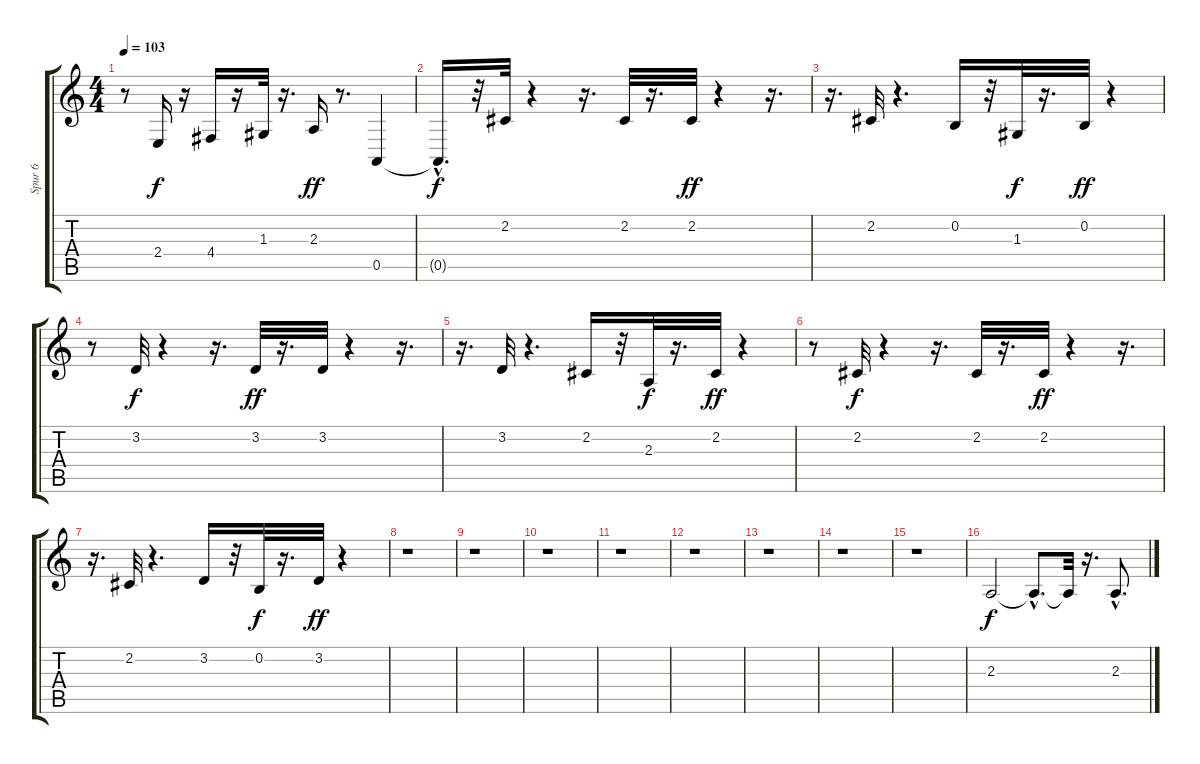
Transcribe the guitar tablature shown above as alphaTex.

\track ("Spur 6" "Spur 6") {instrument trombone}
\staff {score tabs}
\tuning (E4 B3 G3 D3 A2 E2) {hide}
\ts (4 4)
\tempo 103
\clef g2
\ks c
r.8{dy f} 2.4.16 r.16 4.4.16 r.16 1.3.32 r.16{d} 2.3.16{dy ff} r.8{d} 0.5.4 |
0.5{hac t}.16{d dy f} r.32 2.2.32 r.4 r.16{d} 2.2.32 r.16{d} 2.2.32{dy ff} r.4 r.16{d} |
r.16{d} 2.2.32 r.4{d} 0.2.16 r.32 1.3.32{dy f} r.16{d} 0.2.32{dy ff} r.4 |
r.8 3.2.32{dy f} r.4 r.16{d} 3.2.32{dy ff} r.16{d} 3.2.32 r.4 r.16{d} |
r.16{d} 3.2.32 r.4{d} 2.2.16 r.32 2.3.32{dy f} r.16{d} 2.2.32{dy ff} r.4 |
r.8 2.2.32{dy f} r.4 r.16{d} 2.2.32 r.16{d} 2.2.32{dy ff} r.4 r.16{d} |
r.16{d} 2.2.32 r.4{d} 3.2.16 r.32 0.2.32{dy f} r.16{d} 3.2.32{dy ff} r.4 |
r.1 |
r.1 |
r.1 |
r.1 |
r.1 |
r.1 |
r.1 |
r.1 |
2.3.2{dy f} 2.3{hac t}.8{d} 2.3{t}.32 r.16{d} 2.3{hac}.8{d}
